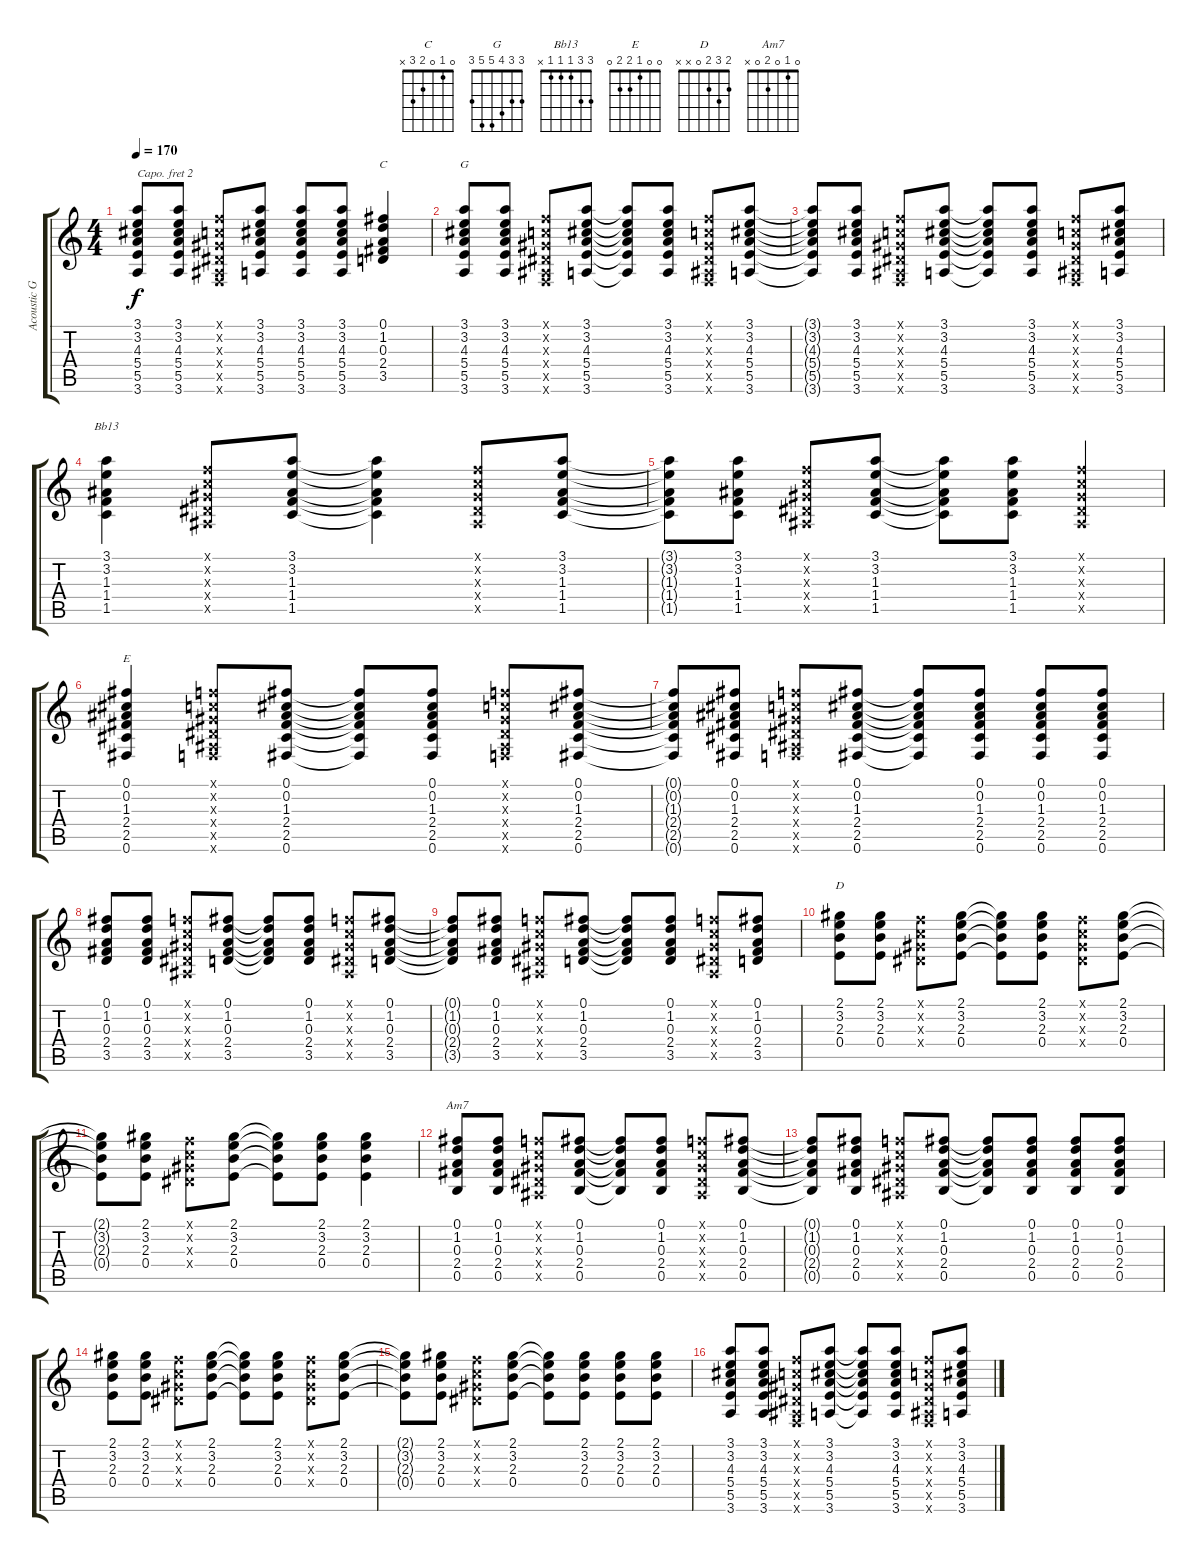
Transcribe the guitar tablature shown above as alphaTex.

\track ("Acoustic Guitar" "Acoustic G") {instrument acousticguitarsteel}
\staff {score tabs}
\capo 2
\tuning (E4 B3 G3 D3 A2 E2) {hide}
\chord ("C" 0 1 0 2 3 x)
\chord ("G" 3 3 4 5 5 3)
\chord ("Bb13" 3 3 1 1 1 x)
\chord ("E" 0 0 1 2 2 0)
\chord ("D" 2 3 2 0 x x)
\chord ("Am7" 0 1 0 2 0 x)
\ts (4 4)
\tempo 170
\clef g2
\ks c
(3.1 3.2 4.3 5.4 5.5 3.6).8{dy f} (3.1 3.2 4.3 5.4 5.5 3.6).8 (-1.1{x} -1.2{x} -1.3{x} -1.4{x} -1.5{x} -1.6{x}).8 (3.1 3.2 4.3 5.4 5.5 3.6).8 (3.1 3.2 4.3 5.4 5.5 3.6).8 (3.1 3.2 4.3 5.4 5.5 3.6).8 (0.1 1.2 0.3 2.4 3.5).4{ch "C"} |
(3.1 3.2 4.3 5.4 5.5 3.6).8{ch "G"} (3.1 3.2 4.3 5.4 5.5 3.6).8 (-1.1{x} -1.2{x} -1.3{x} -1.4{x} -1.5{x} -1.6{x}).8 (3.1 3.2 4.3 5.4 5.5 3.6).8 (3.1{t} 3.2{t} 4.3{t} 5.4{t} 5.5{t} 3.6{t}).8 (3.1 3.2 4.3 5.4 5.5 3.6).8 (-1.1{x} -1.2{x} -1.3{x} -1.4{x} -1.5{x} -1.6{x}).8 (3.1 3.2 4.3 5.4 5.5 3.6).8 |
(3.1{t} 3.2{t} 4.3{t} 5.4{t} 5.5{t} 3.6{t}).8 (3.1 3.2 4.3 5.4 5.5 3.6).8 (-1.1{x} -1.2{x} -1.3{x} -1.4{x} -1.5{x} -1.6{x}).8 (3.1 3.2 4.3 5.4 5.5 3.6).8 (3.1{t} 3.2{t} 4.3{t} 5.4{t} 5.5{t} 3.6{t}).8 (3.1 3.2 4.3 5.4 5.5 3.6).8 (-1.1{x} -1.2{x} -1.3{x} -1.4{x} -1.5{x} -1.6{x}).8 (3.1 3.2 4.3 5.4 5.5 3.6).8 |
(3.1 3.2 1.3 1.4 1.5).4{ch "Bb13"} (-1.1{x} -1.2{x} -1.3{x} -1.4{x} -1.5{x}).8 (3.1 3.2 1.3 1.4 1.5).8 (3.1{t} 3.2{t} 1.3{t} 1.4{t} 1.5{t}).4 (-1.1{x} -1.2{x} -1.3{x} -1.4{x} -1.5{x}).8 (3.1 3.2 1.3 1.4 1.5).8 |
(3.1{t} 3.2{t} 1.3{t} 1.4{t} 1.5{t}).8 (3.1 3.2 1.3 1.4 1.5).8 (-1.1{x} -1.2{x} -1.3{x} -1.4{x} -1.5{x}).8 (3.1 3.2 1.3 1.4 1.5).8 (3.1{t} 3.2{t} 1.3{t} 1.4{t} 1.5{t}).8 (3.1 3.2 1.3 1.4 1.5).8 (-1.1{x} -1.2{x} -1.3{x} -1.4{x} -1.5{x}).4 |
(0.1 0.2 1.3 2.4 2.5 0.6).4{ch "E"} (-1.1{x} -1.2{x} -1.3{x} -1.4{x} -1.5{x} -1.6{x}).8 (0.1 0.2 1.3 2.4 2.5 0.6).8 (0.1{t} 0.2{t} 1.3{t} 2.4{t} 2.5{t} 0.6{t}).8 (0.1 0.2 1.3 2.4 2.5 0.6).8 (-1.1{x} -1.2{x} -1.3{x} -1.4{x} -1.5{x} -1.6{x}).8 (0.1 0.2 1.3 2.4 2.5 0.6).8 |
(0.1{t} 0.2{t} 1.3{t} 2.4{t} 2.5{t} 0.6{t}).8 (0.1 0.2 1.3 2.4 2.5 0.6).8 (-1.1{x} -1.2{x} -1.3{x} -1.4{x} -1.5{x} -1.6{x}).8 (0.1 0.2 1.3 2.4 2.5 0.6).8 (0.1{t} 0.2{t} 1.3{t} 2.4{t} 2.5{t} 0.6{t}).8 (0.1 0.2 1.3 2.4 2.5 0.6).8 (0.1 0.2 1.3 2.4 2.5 0.6).8 (0.1 0.2 1.3 2.4 2.5 0.6).8 |
(0.1 1.2 0.3 2.4 3.5).8 (0.1 1.2 0.3 2.4 3.5).8 (-1.1{x} -1.2{x} -1.3{x} -1.4{x} -1.5{x}).8 (0.1 1.2 0.3 2.4 3.5).8 (0.1{t} 1.2{t} 0.3{t} 2.4{t} 3.5{t}).8 (0.1 1.2 0.3 2.4 3.5).8 (-1.1{x} -1.2{x} -1.3{x} -1.4{x} -1.5{x}).8 (0.1 1.2 0.3 2.4 3.5).8 |
(0.1{t} 1.2{t} 0.3{t} 2.4{t} 3.5{t}).8 (0.1 1.2 0.3 2.4 3.5).8 (-1.1{x} -1.2{x} -1.3{x} -1.4{x} -1.5{x}).8 (0.1 1.2 0.3 2.4 3.5).8 (0.1{t} 1.2{t} 0.3{t} 2.4{t} 3.5{t}).8 (0.1 1.2 0.3 2.4 3.5).8 (-1.1{x} -1.2{x} -1.3{x} -1.4{x} -1.5{x}).8 (0.1 1.2 0.3 2.4 3.5).8 |
(2.1 3.2 2.3 0.4).8{ch "D"} (2.1 3.2 2.3 0.4).8 (-1.1{x} -1.2{x} -1.3{x} -1.4{x}).8 (2.1 3.2 2.3 0.4).8 (2.1{t} 3.2{t} 2.3{t} 0.4{t}).8 (2.1 3.2 2.3 0.4).8 (-1.1{x} -1.2{x} -1.3{x} -1.4{x}).8 (2.1 3.2 2.3 0.4).8 |
(2.1{t} 3.2{t} 2.3{t} 0.4{t}).8 (2.1 3.2 2.3 0.4).8 (-1.1{x} -1.2{x} -1.3{x} -1.4{x}).8 (2.1 3.2 2.3 0.4).8 (2.1{t} 3.2{t} 2.3{t} 0.4{t}).8 (2.1 3.2 2.3 0.4).8 (2.1 3.2 2.3 0.4).4 |
(0.1 1.2 0.3 2.4 0.5).8{ch "Am7"} (0.1 1.2 0.3 2.4 0.5).8 (-1.1{x} -1.2{x} -1.3{x} -1.4{x} -1.5{x}).8 (0.1 1.2 0.3 2.4 0.5).8 (0.1{t} 1.2{t} 0.3{t} 2.4{t} 0.5{t}).8 (0.1 1.2 0.3 2.4 0.5).8 (-1.1{x} -1.2{x} -1.3{x} -1.4{x} -1.5{x}).8 (0.1 1.2 0.3 2.4 0.5).8 |
(0.1{t} 1.2{t} 0.3{t} 2.4{t} 0.5{t}).8 (0.1 1.2 0.3 2.4 0.5).8 (-1.1{x} -1.2{x} -1.3{x} -1.4{x} -1.5{x}).8 (0.1 1.2 0.3 2.4 0.5).8 (0.1{t} 1.2{t} 0.3{t} 2.4{t} 0.5{t}).8 (0.1 1.2 0.3 2.4 0.5).8 (0.1 1.2 0.3 2.4 0.5).8 (0.1 1.2 0.3 2.4 0.5).8 |
(2.1 3.2 2.3 0.4).8 (2.1 3.2 2.3 0.4).8 (-1.1{x} -1.2{x} -1.3{x} -1.4{x}).8 (2.1 3.2 2.3 0.4).8 (2.1{t} 3.2{t} 2.3{t} 0.4{t}).8 (2.1 3.2 2.3 0.4).8 (-1.1{x} -1.2{x} -1.3{x} -1.4{x}).8 (2.1 3.2 2.3 0.4).8 |
(2.1{t} 3.2{t} 2.3{t} 0.4{t}).8 (2.1 3.2 2.3 0.4).8 (-1.1{x} -1.2{x} -1.3{x} -1.4{x}).8 (2.1 3.2 2.3 0.4).8 (2.1{t} 3.2{t} 2.3{t} 0.4{t}).8 (2.1 3.2 2.3 0.4).8 (2.1 3.2 2.3 0.4).8 (2.1 3.2 2.3 0.4).8 |
(3.1 3.2 4.3 5.4 5.5 3.6).8 (3.1 3.2 4.3 5.4 5.5 3.6).8 (-1.1{x} -1.2{x} -1.3{x} -1.4{x} -1.5{x} -1.6{x}).8 (3.1 3.2 4.3 5.4 5.5 3.6).8 (3.1{t} 3.2{t} 4.3{t} 5.4{t} 5.5{t} 3.6{t}).8 (3.1 3.2 4.3 5.4 5.5 3.6).8 (-1.1{x} -1.2{x} -1.3{x} -1.4{x} -1.5{x} -1.6{x}).8 (3.1 3.2 4.3 5.4 5.5 3.6).8
